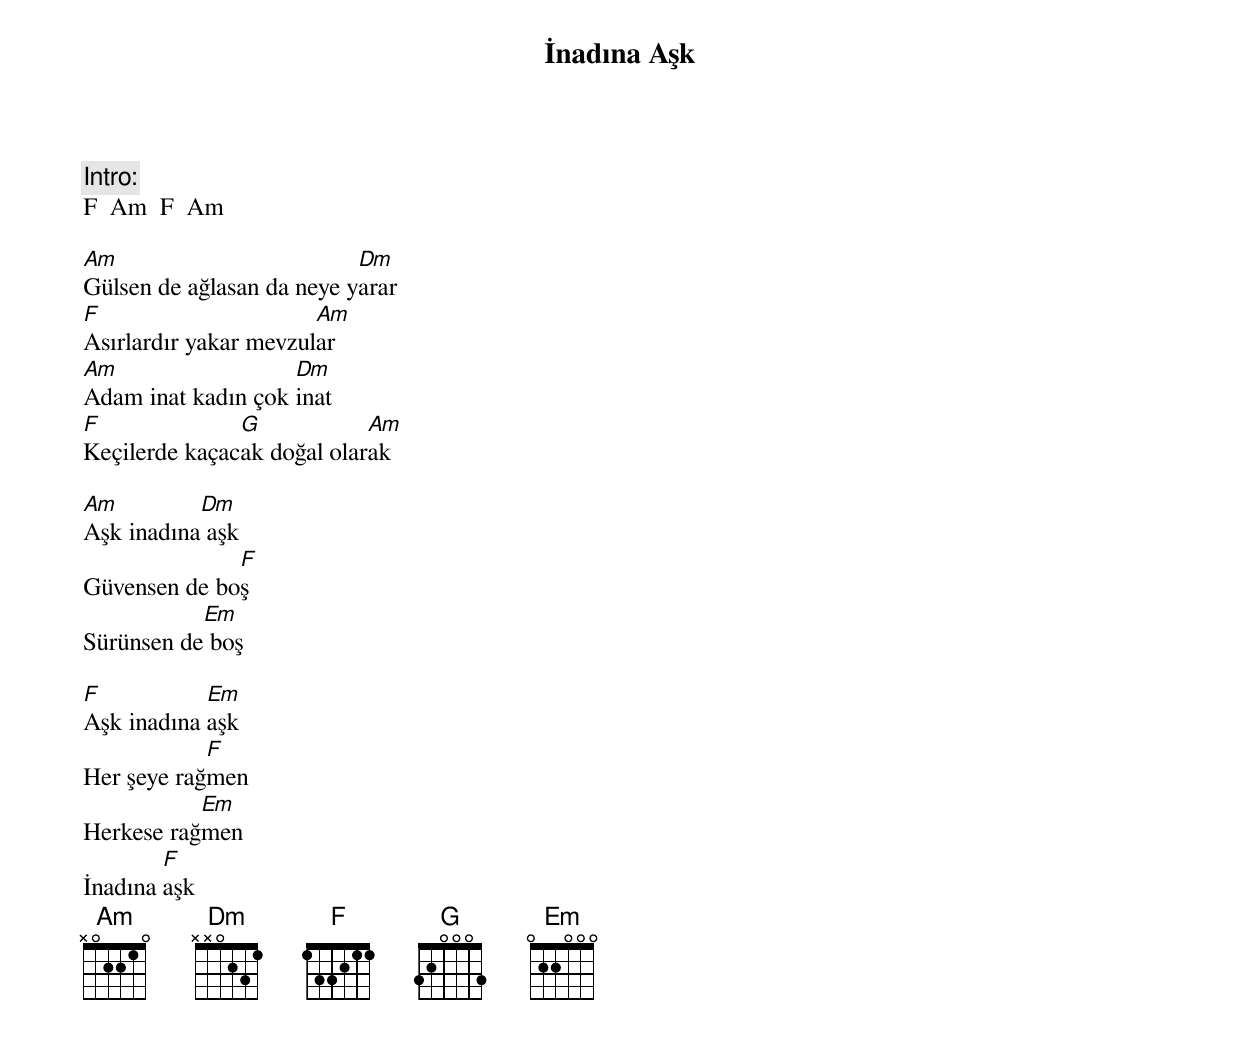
{title: İnadına Aşk}
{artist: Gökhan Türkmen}

Intro:
F  Am  F  Am

Am                         Dm
Gülsen de ağlasan da neye yarar
F                      Am
Asırlardır yakar mevzular
Am                  Dm
Adam inat kadın çok inat
F              G            Am
Keçilerde kaçacak doğal olarak

Am         Dm
Aşk inadına aşk
              F
Güvensen de boş
           Em
Sürünsen de boş

F           Em
Aşk inadına aşk
            F
Her şeye rağmen
           Em
Herkese rağmen
        F
İnadına aşk
